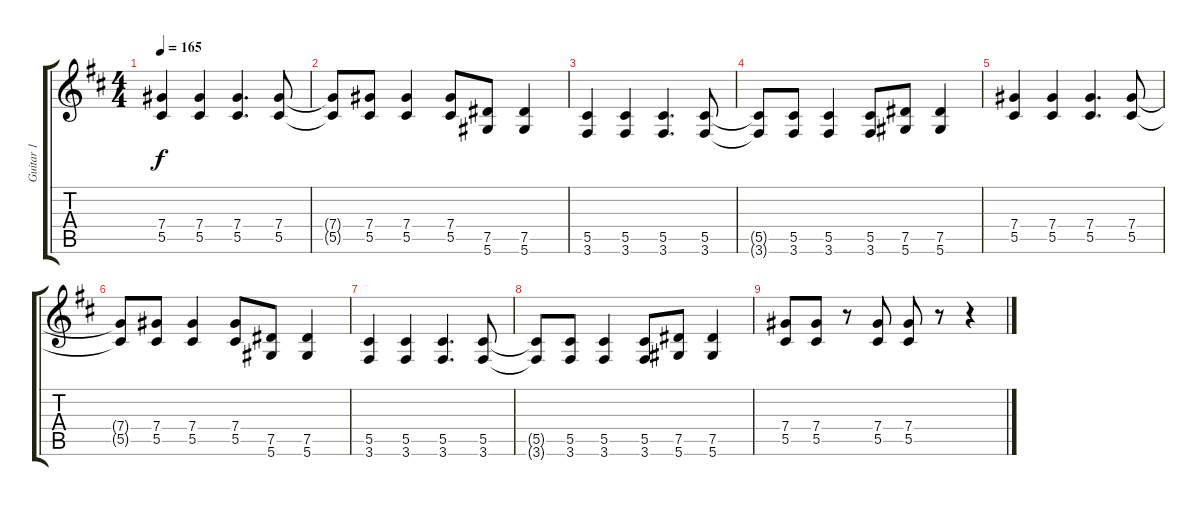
\track ("Guitar 1" "Guitar 1") {instrument distortionguitar}
\staff {score tabs}
\tuning (Eb4 Bb3 Gb3 Db3 Ab2 Eb2) {hide}
\ts (4 4)
\tempo 165
\clef g2
\ks d
(7.4 5.5).4{dy f} (7.4 5.5).4 (7.4 5.5).4{d} (7.4 5.5).8 |
(7.4{t} 5.5{t}).8 (7.4 5.5).8 (7.4 5.5).4 (7.4 5.5).8 (7.5 5.6).8 (7.5 5.6).4 |
(5.5 3.6).4 (5.5 3.6).4 (5.5 3.6).4{d} (5.5 3.6).8 |
(5.5{t} 3.6{t}).8 (5.5 3.6).8 (5.5 3.6).4 (5.5 3.6).8 (7.5 5.6).8 (7.5 5.6).4 |
(7.4 5.5).4 (7.4 5.5).4 (7.4 5.5).4{d} (7.4 5.5).8 |
(7.4{t} 5.5{t}).8 (7.4 5.5).8 (7.4 5.5).4 (7.4 5.5).8 (7.5 5.6).8 (7.5 5.6).4 |
(5.5 3.6).4 (5.5 3.6).4 (5.5 3.6).4{d} (5.5 3.6).8 |
(5.5{t} 3.6{t}).8 (5.5 3.6).8 (5.5 3.6).4 (5.5 3.6).8 (7.5 5.6).8 (7.5 5.6).4 |
(7.4 5.5).8 (7.4 5.5).8 r.8 (7.4 5.5).8 (7.4 5.5).8 r.8 r.4
